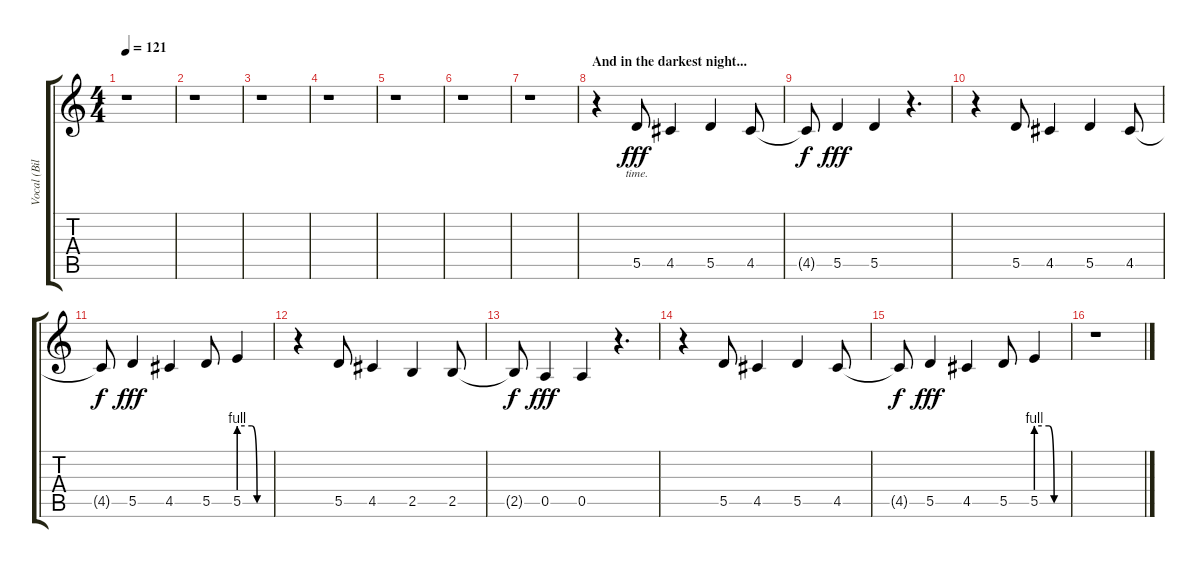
\track ("Vocal (Billie Joe)" "Vocal (Bil") {instrument acousticguitarsteel}
\staff {score tabs}
\tuning (E4 B3 G3 D3 A2 D2) {hide}
\ts (4 4)
\tempo 121
\clef g2
\ks c
r.1{dy fff} |
r.1 |
r.1 |
r.1 |
r.1 |
r.1 |
r.1 |
\section ("" "And in the darkest night...")
r.4 5.5.8{lyrics (0 "time.") lyrics (1 "") lyrics (2 "") lyrics (3 "") lyrics (4 "")} 4.5.4 5.5.4 4.5.8 |
4.5{t}.8{dy f} 5.5.4{dy fff} 5.5.4 r.4{d} |
r.4 5.5.8 4.5.4 5.5.4 4.5.8 |
4.5{t}.8{dy f} 5.5.4{dy fff} 4.5.4 5.5.8 5.5{be (custom 0 4 25 4 35 0 60 0)}.4 |
r.4 5.5.8 4.5.4 2.5.4 2.5.8 |
2.5{t}.8{dy f} 0.5.4{dy fff} 0.5.4 r.4{d} |
r.4 5.5.8 4.5.4 5.5.4 4.5.8 |
4.5{t}.8{dy f} 5.5.4{dy fff} 4.5.4 5.5.8 5.5{be (custom 0 4 25 4 35 0 60 0)}.4 |
r.1
